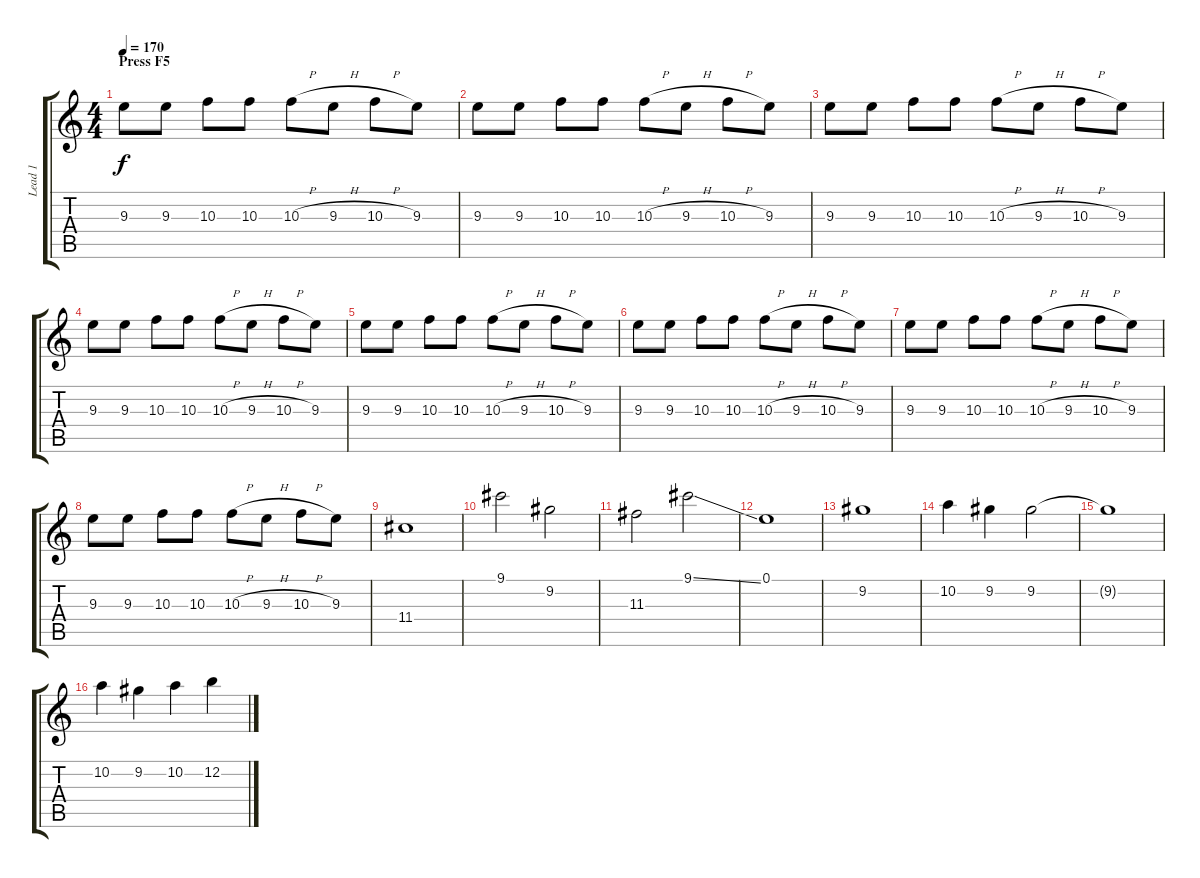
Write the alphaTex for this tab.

\track ("Lead 1" "Lead 1") {instrument distortionguitar}
\staff {score tabs}
\tuning (E4 B3 G3 D3 A2 E2) {hide}
\ts (4 4)
\section ("" "Press F5")
\tempo 170
\clef g2
\ks c
9.3.8{dy f instrument distortionguitar} 9.3.8 10.3.8 10.3.8 10.3{h}.8 9.3{h}.8 10.3{h}.8 9.3.8 |
9.3.8 9.3.8 10.3.8 10.3.8 10.3{h}.8 9.3{h}.8 10.3{h}.8 9.3.8 |
9.3.8 9.3.8 10.3.8 10.3.8 10.3{h}.8 9.3{h}.8 10.3{h}.8 9.3.8 |
9.3.8 9.3.8 10.3.8 10.3.8 10.3{h}.8 9.3{h}.8 10.3{h}.8 9.3.8 |
9.3.8 9.3.8 10.3.8 10.3.8 10.3{h}.8 9.3{h}.8 10.3{h}.8 9.3.8 |
9.3.8 9.3.8 10.3.8 10.3.8 10.3{h}.8 9.3{h}.8 10.3{h}.8 9.3.8 |
9.3.8 9.3.8 10.3.8 10.3.8 10.3{h}.8 9.3{h}.8 10.3{h}.8 9.3.8 |
9.3.8 9.3.8 10.3.8 10.3.8 10.3{h}.8 9.3{h}.8 10.3{h}.8 9.3.8 |
11.4.1 |
9.1.2 9.2.2 |
11.3.2 9.1{ss}.2 |
0.1.1 |
9.2.1 |
10.2.4 9.2.4 9.2.2 |
9.2{t}.1 |
10.2.4 9.2.4 10.2.4 12.2.4
